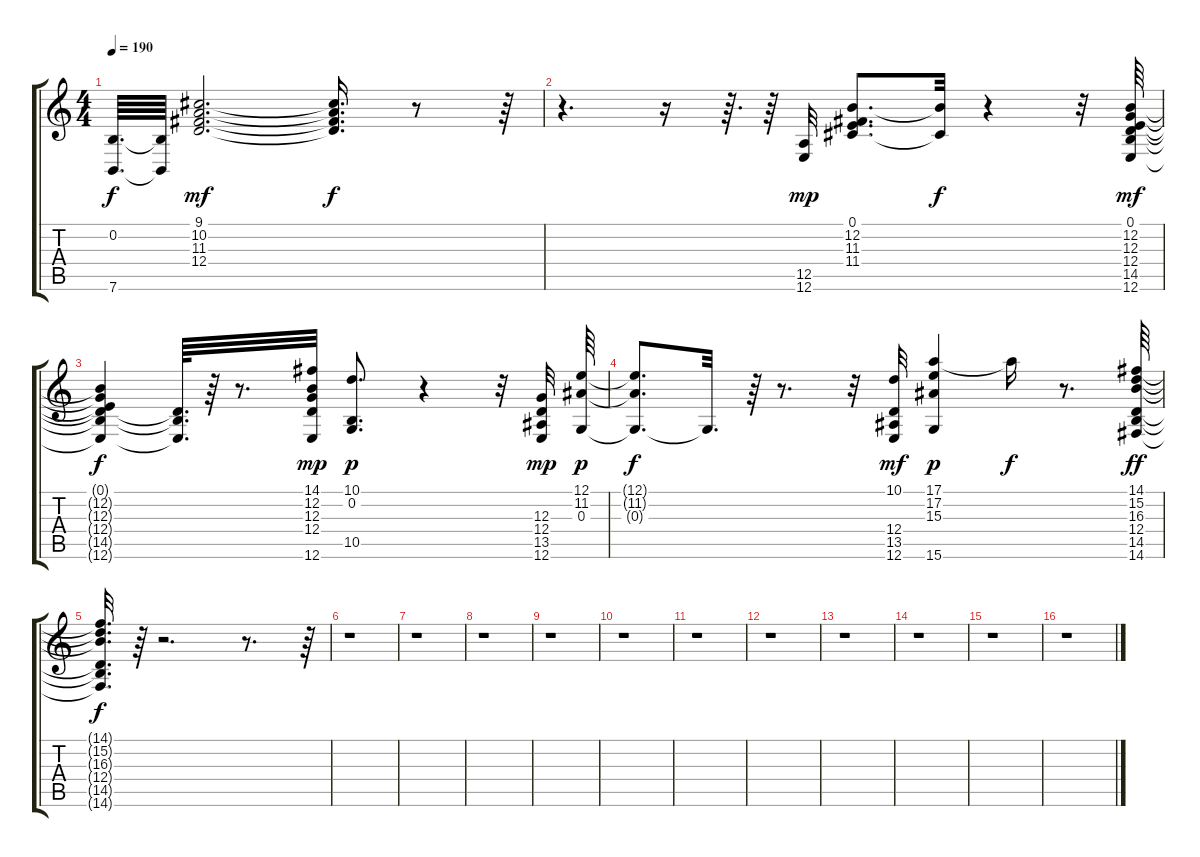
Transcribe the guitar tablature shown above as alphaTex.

\track "" {instrument acousticgrandpiano}
\staff {score tabs}
\tuning (E4 B3 G3 D3 A2 E2) {hide}
\ts (4 4)
\tempo 190
\clef g2
\ks c
(0.2{t} 7.6{t}).64{d dy f} (0.2{t} 7.6{t}).64 (9.1 10.2 11.3 12.4).2{d dy mf} (9.1{t} 10.2{t} 11.3{t} 12.4{t}).16{d dy f} r.8 r.64 |
r.4{d} r.16 r.64{d} r.64 (12.5 12.6).32{dy mp} (0.1 12.2 11.3 11.4).8{d} (12.2{t} 11.4{t}).32{dy f} r.4 r.32 (0.1 12.2 12.3 12.4 14.5 12.6).64{dy mf} |
(0.1{t} 12.2{t} 12.3{t} 12.4{t} 14.5{t} 12.6{t}).4{dy f} (12.4{t} 14.5{t} 12.6{t}).64{d} r.64 r.8{d} (14.1 12.2 12.3 12.4 12.6).32{dy mp} (10.1 0.2 10.5).8{d dy p} r.4 r.32 (12.3 12.4 13.5 12.6).32{dy mp} (12.1 11.2 0.3).64{dy p} |
(12.1{t} 11.2{t} 0.3{t}).8{d dy f} 0.3{t}.32{d} r.64 r.8{d} r.32 (10.1 12.4 13.5 12.6).32{dy mf} (17.1 17.2 15.3 15.6).4{dy p} 17.1{t}.16{dy f} r.8{d} (14.1 15.2 16.3 12.4 14.5 14.6).64{dy ff} |
(14.1{t} 15.2{t} 16.3{t} 12.4{t} 14.5{t} 14.6{t}).32{d dy f} r.64 r.2{d} r.8{d} r.64 |
r.1 |
r.1 |
r.1 |
r.1 |
r.1 |
r.1 |
r.1 |
r.1 |
r.1 |
r.1 |
r.1
